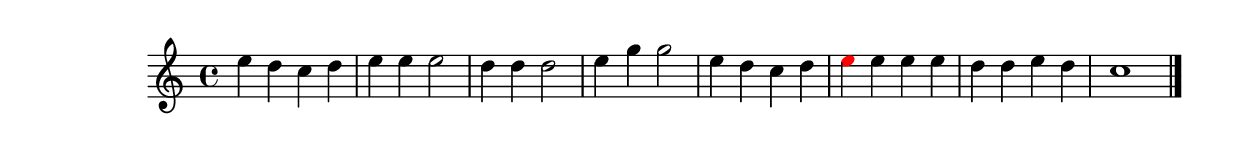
\version "2.18.2"
\language "english"

\header {
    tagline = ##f
}

\layout {}

\paper {}

\score {
    \new Score
    <<
        \new Staff
        {
            {   % measure
                \time 4/4
                \tweak color #black
                e''4
                \tweak color #black
                d''4
                \tweak color #black
                c''4
                \tweak color #black
                d''4
            }   % measure
            {   % measure
                \tweak color #black
                e''4
                \tweak color #black
                e''4
                \tweak color #black
                e''2
            }   % measure
            {   % measure
                \tweak color #black
                d''4
                \tweak color #black
                d''4
                \tweak color #black
                d''2
            }   % measure
            {   % measure
                \tweak color #black
                e''4
                \tweak color #black
                g''4
                \tweak color #black
                g''2
            }   % measure
            {   % measure
                \tweak color #black
                e''4
                \tweak color #black
                d''4
                \tweak color #black
                c''4
                \tweak color #black
                d''4
            }   % measure
            {   % measure
                \tweak color #red
                e''4
                e''4
                e''4
                e''4
            }   % measure
            {   % measure
                d''4
                d''4
                e''4
                d''4
            }   % measure
            {   % measure
                c''1
                \bar "|." %! SCORE1
            }   % measure
        }
    >>
}